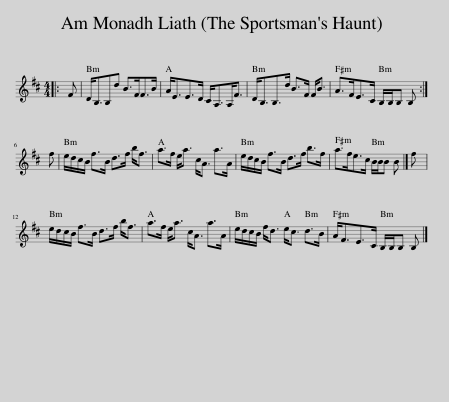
X:1
L:1/8
M:4/4
I:linebreak $
K:Bmin
V:1 treble
V:1
|: F | D<B,B,d B>FF>B | A<EE>D C<A,A,<F | D<B,B,>d B>F F<B | A>FE>C B,/B,/B, B, :|$ %5
 f | e/d/c/B/ f>B d>f b<f | a>f e<a c<A a>A | e/d/c/B/ f>B d>f b>f | a>fe>c B/B/B B |] %10
 f |$ e/d/c/B/ f>B d>f b<f | a>f e<a c<A a>A | e/d/c/B/ f<d e<c d>B | A<FE>C B,/B,/B, B, |] %15
